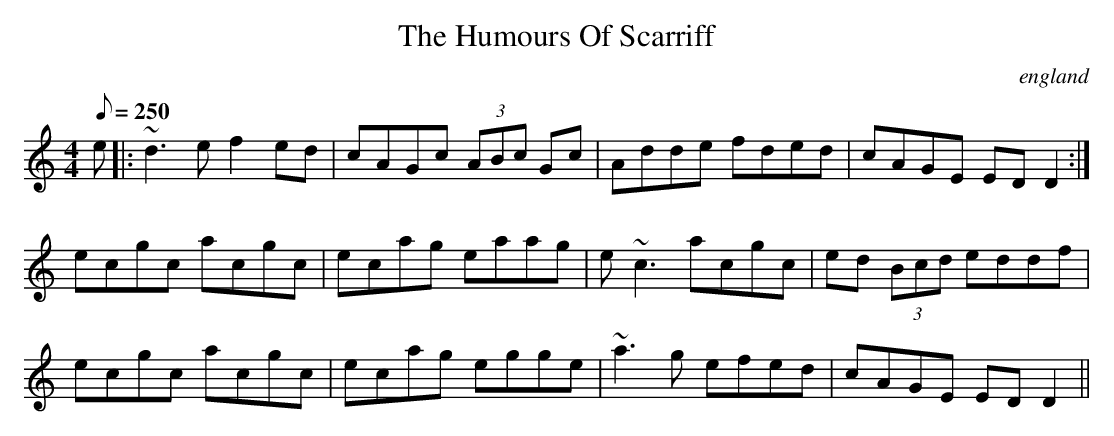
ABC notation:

X:1
T:Humours Of Scarriff, The
O:england
M:4/4
L:1/8
Q:250
K:C
e|:~d3e f2ed|cAGc (3ABc Gc|Adde fded|cAGE EDD2:|
ecgc acgc|ecag eaag|e~c3 acgc|ed (3Bcd eddf|
ecgc acgc|ecag egge|~a3g efed|cAGE EDD2||
